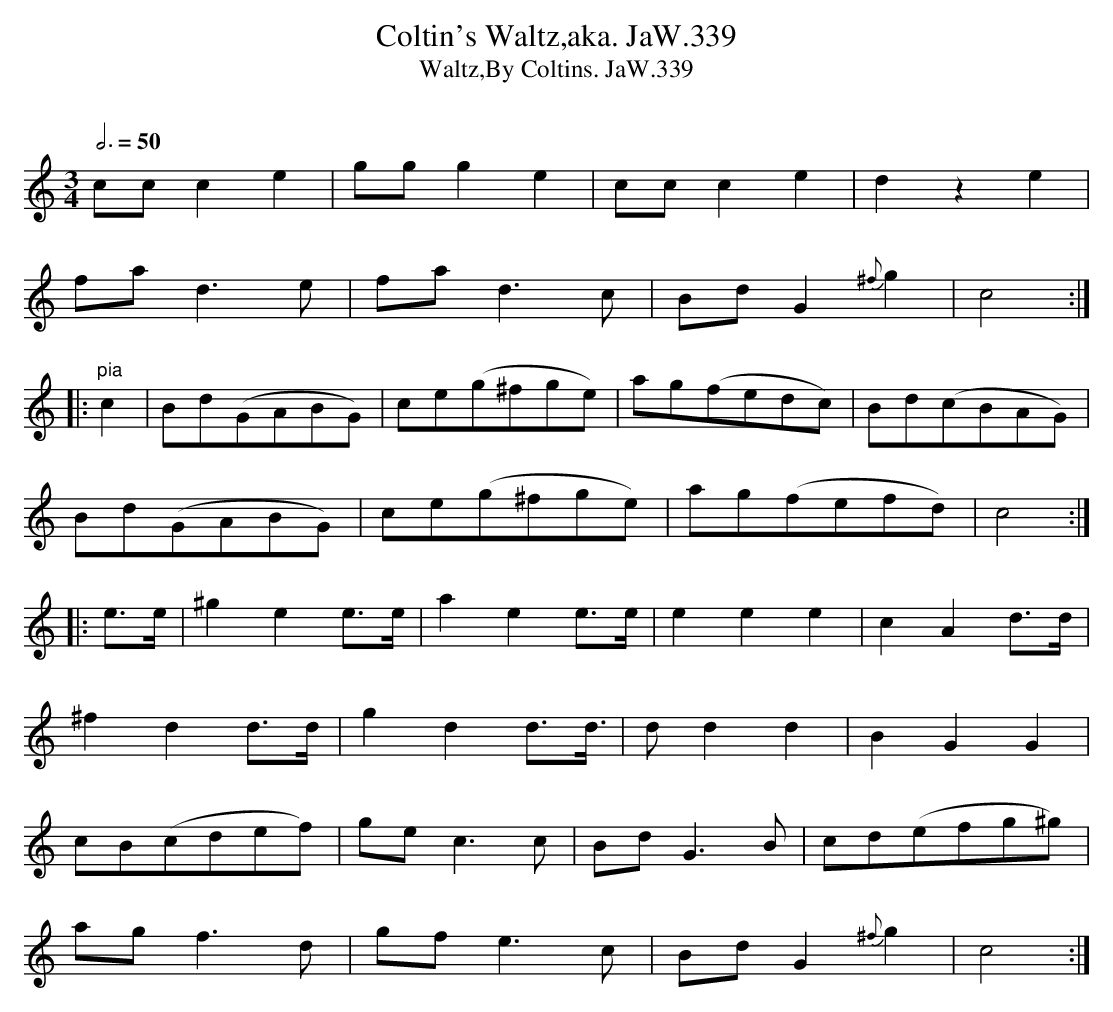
X:1
T:Coltin's Waltz,aka. JaW.339
T:Waltz,By Coltins. JaW.339
M:3/4
L:1/8
Q:3/4=50
O:
K:C
ccc2e2|ggg2e2|ccc2e2|d2z2e2|
fad3e|fad3c|BdG2{^f}g2|c4:|
|:"pia"c2|Bd(GABG)|ce(g^fge)|ag(fedc)|Bd(cBAG)|
Bd(GABG)|ce(g^fge)|ag(fefd)|c4:|
|:e>e|^g2e2e>e|a2e2e>e|e2e2e2|c2A2d>d|
^f2d2d>d|g2d2d>d>|d2d2d2|B2G2G2|
cB(cdef)|gec3c|BdG3B|cd(efg^g)|
agf3d|gfe3c|BdG2{^f}g2|c4:|
